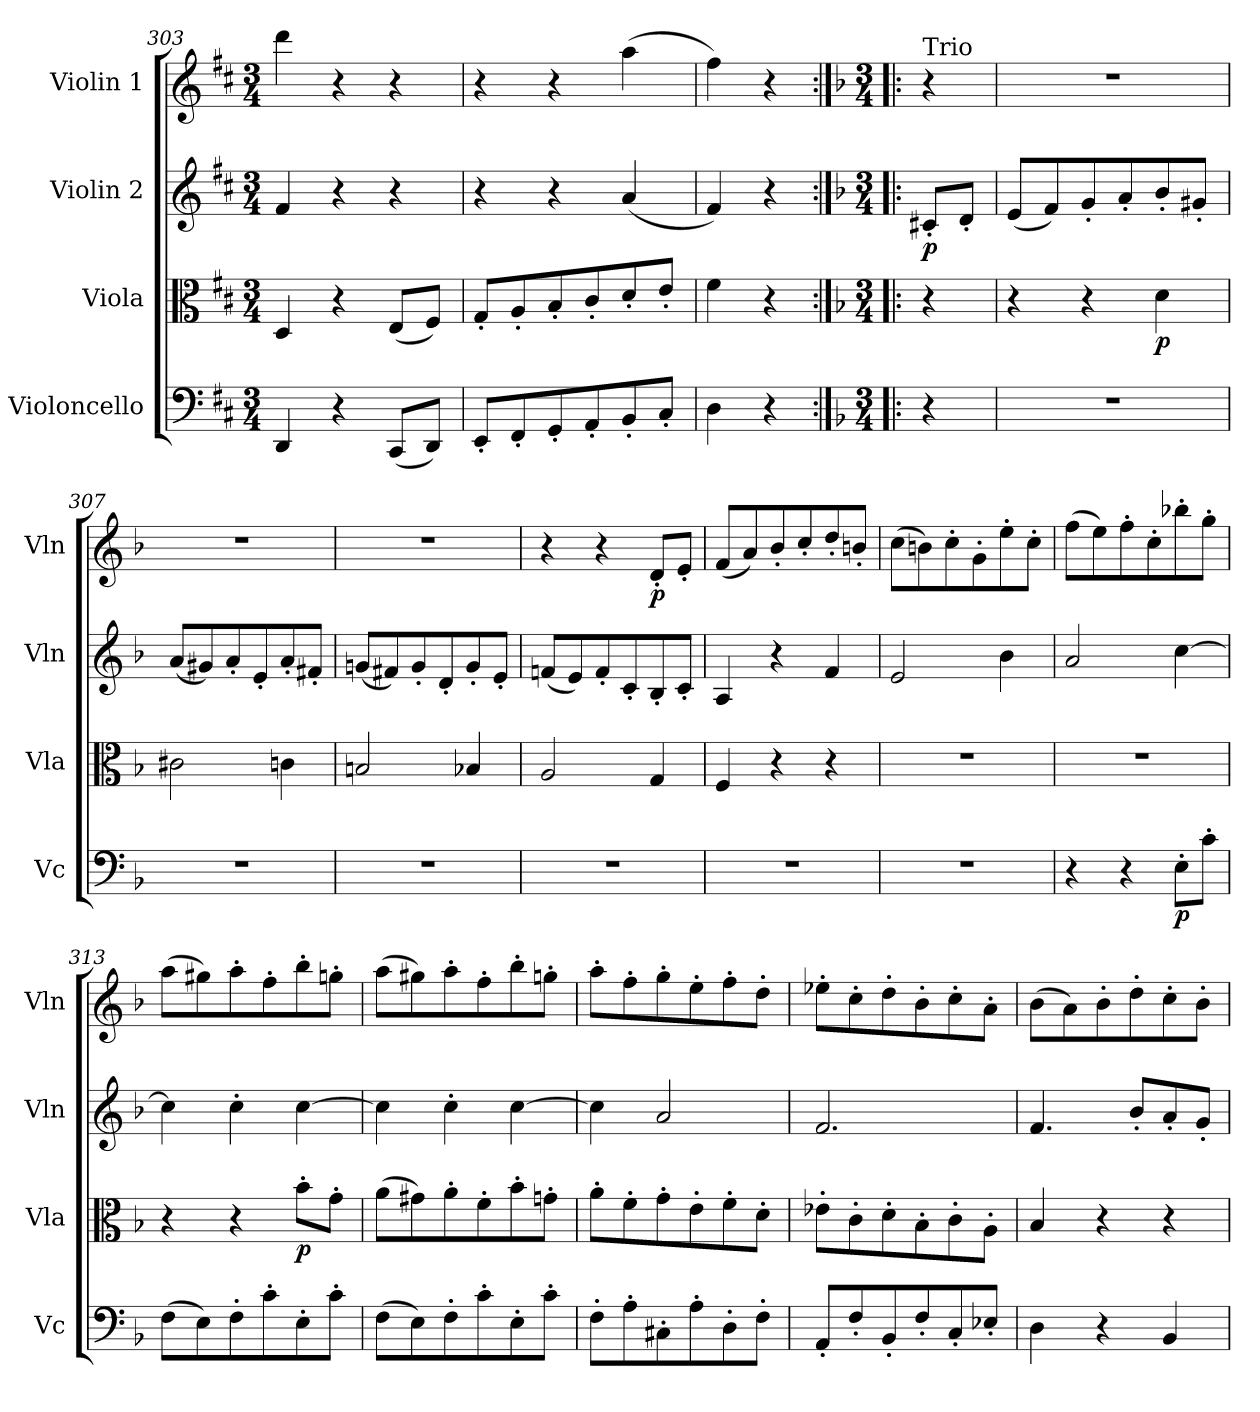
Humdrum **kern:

**kern	**dynam	**kern	**dynam	**kern	**dynam	**kern	**dynam
*part4	*part4	*part3	*part3	*part2	*part2	*part1	*part1
*staff4	*staff4	*staff3	*staff3	*staff2	*staff2	*staff1	*staff1
*I"Violoncello	*	*I"Viola	*	*I"Violin 2	*	*I"Violin 1	*
*I'Vc	*	*I'Vla	*	*I'Vln	*	*I'Vln	*
*clefF4	*	*clefC3	*	*clefG2	*	*clefG2	*
*k[f#c#]	*	*k[f#c#]	*	*k[f#c#]	*	*k[f#c#]	*
*M3/4	*	*M3/4	*	*M3/4	*	*M3/4	*
=303	=303	=303	=303	=303	=303	=303	=303
4DD/	.	4D/	.	4f#/	.	4ddd\	.
4r	.	4r	.	4r	.	4r	.
(<8CC#/L	.	(<8E/L	.	4r	.	4r	.
8DD/J)	.	8F#/J)	.	.	.	.	.
=304	=304	=304	=304	=304	=304	=304	=304
8EE'/L	.	8G'/L	.	4r	.	4r	.
8FF#'/	.	8A'/	.	.	.	.	.
8GG'/	.	8B'/	.	4r	.	4r	.
8AA'/	.	8c#'/	.	.	.	.	.
8BB'/	.	8d'/	.	(<4a/	.	(>4aa\	.
8C#'/J	.	8e'/J	.	.	.	.	.
=305	=305	=305	=305	=305	=305	=305	=305
4D\	.	4f#\	.	4f#/)	.	4ff#\)	.
4r	.	4r	.	4r	.	4r	.
!!LO:LB:g=z
=305X3:|!|:	=305X3:|!|:	=305X3:|!|:	=305X3:|!|:	=305X3:|!|:	=305X3:|!|:	=305X3:|!|:	=305X3:|!|:
*k[b-]	*	*k[b-]	*	*k[b-]	*	*k[b-]	*
*M3/4	*	*M3/4	*	*M3/4	*	*M3/4	*
!	!	!	!	!	!	!LO:TX:a:t=Trio	!
!	!	!	!	!	!LO:DY:b	!	!
4r	.	4r	.	8c#X'/L	p	4r	.
.	.	.	.	8d'/J	.	.	.
=306	=306	=306	=306	=306	=306	=306	=306
2.r	.	4r	.	(<8e/L	.	2.r	.
.	.	.	.	8f/)	.	.	.
.	.	4r	.	8g'/	.	.	.
.	.	.	.	8a'/	.	.	.
!	!	!	!LO:DY:b	!	!	!	!
.	.	4d\	p	8b-'/	.	.	.
.	.	.	.	8g#X'/J	.	.	.
=307	=307	=307	=307	=307	=307	=307	=307
2.r	.	2c#X\	.	(<8a/L	.	2.r	.
.	.	.	.	8g#X/)	.	.	.
.	.	.	.	8a'/	.	.	.
.	.	.	.	8e'/	.	.	.
.	.	4cn\	.	8a'/	.	.	.
.	.	.	.	8f#X'/J	.	.	.
=308	=308	=308	=308	=308	=308	=308	=308
2.r	.	2Bn/	.	(<8gn/L	.	2.r	.
.	.	.	.	8f#X/)	.	.	.
.	.	.	.	8g'/	.	.	.
.	.	.	.	8d'/	.	.	.
.	.	4B-X/	.	8g'/	.	.	.
.	.	.	.	8e'/J	.	.	.
=309	=309	=309	=309	=309	=309	=309	=309
2.r	.	2A/	.	(<8fn/L	.	4r	.
.	.	.	.	8e/)	.	.	.
.	.	.	.	8f'/	.	4r	.
.	.	.	.	8c'/	.	.	.
!	!	!	!	!	!	!	!LO:DY:b
.	.	4G/	.	8B-'/	.	8d'/L	p
.	.	.	.	8c'/J	.	8e'/J	.
=310	=310	=310	=310	=310	=310	=310	=310
2.r	.	4F/	.	4A/	.	(<8f/L	.
.	.	.	.	.	.	8a/)	.
.	.	4r	.	4r	.	8b-'/	.
.	.	.	.	.	.	8cc'/	.
.	.	4r	.	4f/	.	8dd'/	.
.	.	.	.	.	.	8bn'/J	.
=311	=311	=311	=311	=311	=311	=311	=311
2.r	.	2.r	.	2e/	.	(>8cc\L	.
.	.	.	.	.	.	8bn\)	.
.	.	.	.	.	.	8cc'\	.
.	.	.	.	.	.	8g'\	.
.	.	.	.	4b-\	.	8ee'\	.
.	.	.	.	.	.	8cc'\J	.
!!LO:LB:g=z
=312	=312	=312	=312	=312	=312	=312	=312
4r	.	2.r	.	2a/	.	(>8ff\L	.
.	.	.	.	.	.	8ee\)	.
4r	.	.	.	.	.	8ff'\	.
.	.	.	.	.	.	8cc'\	.
!	!LO:DY:b	!	!	!	!	!	!
8E'\L	p	.	.	[4cc\	.	8bb-X'\	.
8c'\J	.	.	.	.	.	8gg'\J	.
=313	=313	=313	=313	=313	=313	=313	=313
(>8F\L	.	4r	.	4cc\]	.	(>8aa\L	.
8E\)	.	.	.	.	.	8gg#X\)	.
8F'\	.	4r	.	4cc'\	.	8aa'\	.
8c'\	.	.	.	.	.	8ff'\	.
!	!	!	!LO:DY:b	!	!	!	!
8E'\	.	8b-'\L	p	[4cc\	.	8bb-'\	.
8c'\J	.	8g'\J	.	.	.	8ggn'\J	.
=314	=314	=314	=314	=314	=314	=314	=314
(>8F\L	.	(>8a\L	.	4cc\]	.	(>8aa\L	.
8E\)	.	8g#X\)	.	.	.	8gg#X\)	.
8F'\	.	8a'\	.	4cc'\	.	8aa'\	.
8c'\	.	8f'\	.	.	.	8ff'\	.
8E'\	.	8b-'\	.	[4cc\	.	8bb-'\	.
8c'\J	.	8gn'\J	.	.	.	8ggn'\J	.
=315	=315	=315	=315	=315	=315	=315	=315
8F'\L	.	8a'\L	.	4cc\]	.	8aa'\L	.
8A'\	.	8f'\	.	.	.	8ff'\	.
8C#X'\	.	8g'\	.	2a/	.	8gg'\	.
8A'\	.	8e'\	.	.	.	8ee'\	.
8D'\	.	8f'\	.	.	.	8ff'\	.
8F'\J	.	8d'\J	.	.	.	8dd'\J	.
=316	=316	=316	=316	=316	=316	=316	=316
8AA'/L	.	8e-X'\L	.	2.f/	.	8ee-X'\L	.
8F'/	.	8c'\	.	.	.	8cc'\	.
8BB-'/	.	8d'\	.	.	.	8dd'\	.
8F'/	.	8B-'\	.	.	.	8b-'\	.
8C'/	.	8c'\	.	.	.	8cc'\	.
8E-X'/J	.	8A'\J	.	.	.	8a'\J	.
=317	=317	=317	=317	=317	=317	=317	=317
4D\	.	4B-/	.	4.f/	.	(>8b-\L	.
.	.	.	.	.	.	8a\)	.
4r	.	4r	.	.	.	8b-'\	.
.	.	.	.	8b-'/L	.	8dd'\	.
4BB-/	.	4r	.	8a'/	.	8cc'\	.
.	.	.	.	8g'/J	.	8b-'\J	.
=	=	=	=	=	=	=	=
*-	*-	*-	*-	*-	*-	*-	*-
